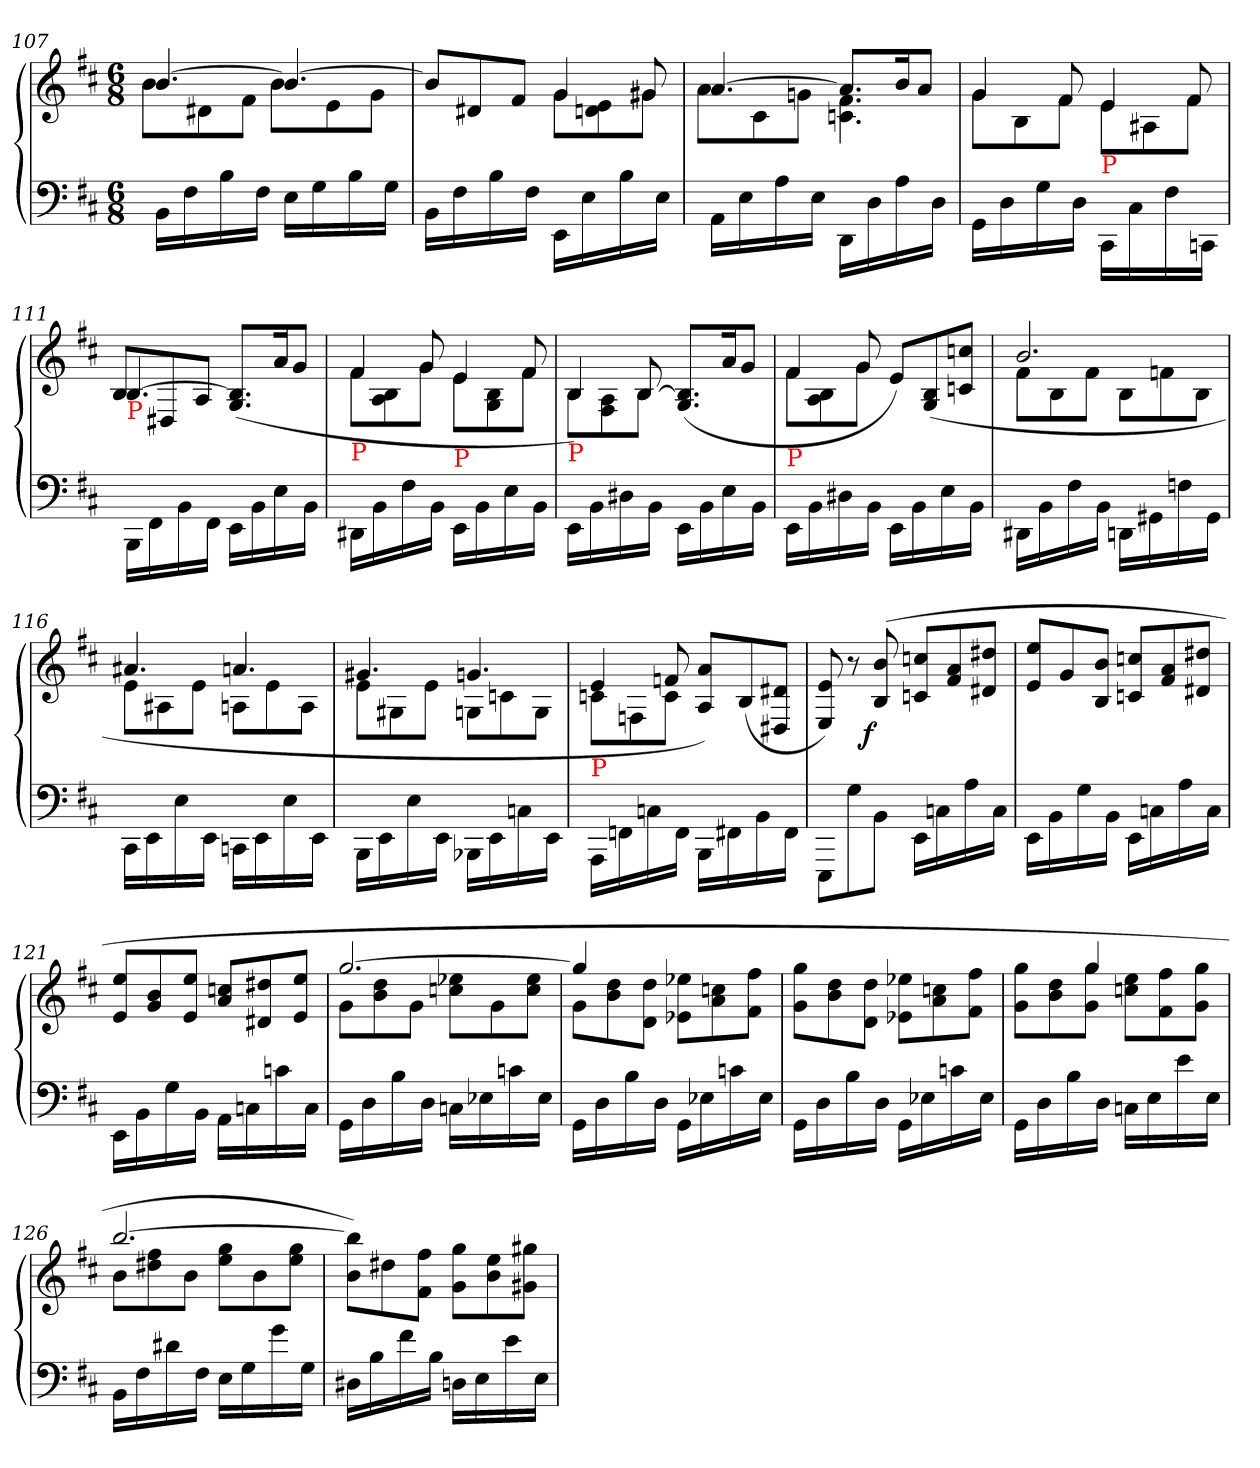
**kern	**kern	**dynam
*part1	*part1	*part1
*staff2	*staff1	*staff1/2
*clefF4	*clefG2	*
*k[f#c#]	*k[f#c#]	*
*M6/8	*M6/8	*
*Xtuplet	*	*
=107	=107	=107
*	*^	*
32%3BB\LL	[4.b	8bL	.
32%3F#	.	.	.
.	.	8d#X	.
32%3B	.	.	.
.	.	8f#J	.
32%3F#JJ	.	.	.
32%3E\LL	4.b_	8bL	.
32%3G	.	.	.
.	.	8e	.
32%3B	.	.	.
.	.	8gJ	.
32%3GJJ	.	.	.
=108	=108	=108	=108
32%3BB\LL	8bL]	4.ryy	.
32%3F#	.	.	.
.	8d#X	.	.
32%3B	.	.	.
.	8f#J	.	.
32%3F#JJ	.	.	.
32%3EE\LL	4g	8gL	.
32%3E	.	.	.
.	.	8e 8dn	.
32%3B	.	.	.
.	8g#X	8g#XJ	.
32%3EJJ	.	.	.
=109	=109	=109	=109
32%3AA\LL	[4.a	8aL	.
32%3E	.	.	.
.	.	8c#	.
32%3A	.	.	.
.	.	8gnJ	.
32%3EJJ	.	.	.
32%3DD\LL	8.aL]	4.f# 4.cn	.
32%3D	.	.	.
32%3A	16bk	.	.
.	8aJ	.	.
32%3DJJ	.	.	.
=110	=110	=110	=110
32%3GG\LL	4g	8gL	.
32%3D	.	.	.
.	.	8B	.
32%3G	.	.	.
.	8f#	8f#J	.
32%3DJJ	.	.	.
!	!LO:TX:b:color=red:t=P	!	!
32%3CC#\LL	4e	8e\L	.
32%3C#	.	.	.
.	.	8A#X/	.
32%3F#	.	.	.
.	8f#	8f#\J	.
32%3CCnJJ	.	.	.
=111	=111	=111	=111
!	!LO:TX:b:color=red:t=P	!	!
32%3BBB\LL	[4.B	8B\L	.
32%3FF#	.	.	.
.	.	8D#X/	.
32%3BB	.	.	.
.	.	8A/J	.
32%3FF#JJ	.	.	.
32%3EE\LL	(>8.B]/ 8.G/L	4.ryy	.
32%3BB\	.	.	.
32%3E	16ak	.	.
.	8gJ	.	.
32%3BBJJ	.	.	.
=112	=112	=112	=112
!	!LO:TX:b:color=red:t=P	!	!
32%3DD#X\LL	4f#	8f#\L	.
32%3BB	.	.	.
.	.	8B/ 8A/	.
32%3F#	.	.	.
.	8g	8g\J	.
32%3BBJJ	.	.	.
!	!LO:TX:b:color=red:t=P	!	!
32%3EE\LL	4e	8e\L	.
32%3BB	.	.	.
.	.	8B/ 8G/	.
32%3E	.	.	.
.	8f#	8f#\J	.
32%3BBJJ	.	.	.
=113	=113	=113	=113
!	!LO:TX:b:color=red:t=P	!	!
32%3EE\LL	4B)	8B\L	.
32%3BB	.	.	.
.	.	8A/ 8F#/	.
32%3D#X	.	.	.
.	[8B	8B\J	.
32%3BBJJ	.	.	.
32%3EE\LL	(>8.B]/ 8.G/L	4.ryy	.
32%3BB\	.	.	.
32%3E	16ak	.	.
.	8gJ	.	.
32%3BBJJ	.	.	.
=114	=114	=114	=114
!	!LO:TX:b:color=red:t=P	!	!
32%3EE\LL	4f#	8f#\L	.
32%3BB	.	.	.
.	.	8B/ 8A/	.
32%3D#X	.	.	.
.	8g	8g\J	.
32%3BBJJ	.	.	.
32%3EE\LL	8eL)	4.ryy	.
32%3BB	.	.	.
.	(>8B/ 8G/	.	.
32%3E\	.	.	.
.	8ccn 8cnJ	.	.
32%3BBJJ	.	.	.
=115	=115	=115	=115
32%3DD#X\LL	2.b	8f#L	.
32%3BB	.	.	.
.	.	8B	.
32%3F#	.	.	.
.	.	8f#J	.
32%3BBJJ	.	.	.
32%3DDn\LL	.	8BL	.
32%3GG#X	.	.	.
.	.	8fn	.
32%3Fn	.	.	.
.	.	8BJ	.
32%3GG#JJ	.	.	.
=116	=116	=116	=116
32%3CC#\LL	4.a#X	8eL	.
32%3EE	.	.	.
.	.	8A#X	.
32%3E	.	.	.
.	.	8eJ	.
32%3EEJJ	.	.	.
32%3CCn\LL	4.an	8AnL	.
32%3EE	.	.	.
.	.	8e	.
32%3E	.	.	.
.	.	8AJ	.
32%3EEJJ	.	.	.
=117	=117	=117	=117
32%3BBB\LL	4.g#X	8eL	.
32%3EE	.	.	.
.	.	8G#X	.
32%3E	.	.	.
.	.	8eJ	.
32%3EEJJ	.	.	.
32%3BBB-X\LL	4.gn	8GnL	.
32%3EE	.	.	.
.	.	8cn	.
32%3Cn	.	.	.
.	.	8GJ	.
32%3EEJJ	.	.	.
=118	=118	=118	=118
!	!LO:TX:b:color=red:t=P	!	!
32%3AAA\LL	4e	8cn\L	.
32%3FFn	.	.	.
.	.	8Fn/	.
32%3Cn	.	.	.
.	8fn	8c\J	.
32%3FFJJ	.	.	.
32%3BBB\LL	8a/ 8A/L)	4.ryy	.
32%3FF#X\	.	.	.
.	(>8B/	.	.
32%3BB\	.	.	.
.	8d#X 8D#XJ	.	.
32%3FF#JJ	.	.	.
*	*v	*v	*
=119	=119	=119
8EEE\L	8e/ 8E/)	.
8G	8r	.
!	!	!LO:DY:rj
8BBJ	(>8b 8B	f
32%3EE\LL	8ccn 8cnL	.
32%3Cn	.	.
.	8a 8f#	.
32%3A	.	.
.	8dd#X 8d#XJ	.
32%3CJJ	.	.
=120	=120	=120
32%3EE\LL	8ee 8eL	.
32%3BB	.	.
.	8g	.
32%3G	.	.
.	8b 8BJ	.
32%3BBJJ	.	.
32%3EE\LL	8ccn 8cnL	.
32%3Cn	.	.
.	8a 8f#	.
32%3A	.	.
.	8dd#X 8d#XJ	.
32%3CJJ	.	.
=121	=121	=121
32%3EE\LL	8ee 8eL	.
32%3BB	.	.
.	8b 8g	.
32%3G	.	.
.	8ee 8eJ	.
32%3BBJJ	.	.
32%3AA\LL	8ccn 8aL	.
32%3Cn	.	.
.	8dd#X 8d#X	.
32%3cn	.	.
.	8ee 8eJ	.
32%3CJJ	.	.
=122	=122	=122
*	*^	*
32%3GG\LL	[2.gg	8gL	.
32%3D	.	.	.
.	.	8dd 8b	.
32%3B	.	.	.
.	.	8gJ	.
32%3DJJ	.	.	.
32%3Cn\LL	.	8ee-X 8ccnL	.
32%3E-X	.	.	.
.	.	8g	.
32%3cn	.	.	.
.	.	8ee- 8ccJ	.
32%3E-JJ	.	.	.
=123	=123	=123	=123
32%3GG\LL	4gg]	8gL	.
32%3D	.	.	.
.	.	8dd 8b	.
32%3B	.	.	.
.	2ryy	8dd 8dJ	.
32%3DJJ	.	.	.
32%3GG\LL	.	8ee-X 8e-XL	.
32%3E-X	.	.	.
.	.	8ccn 8a	.
32%3cn	.	.	.
.	.	8ff# 8f#J	.
32%3E-JJ	.	.	.
*	*v	*v	*
=124	=124	=124
32%3GG\LL	8gg 8gL	.
32%3D	.	.
.	8dd 8b	.
32%3B	.	.
.	8dd 8dJ	.
32%3DJJ	.	.
32%3GG\LL	8ee-X 8e-XL	.
32%3E-X	.	.
.	8ccn 8a	.
32%3cn	.	.
.	8ff# 8f#J	.
32%3E-JJ	.	.
=125	=125	=125
*	*^	*
32%3GG\LL	4ryy	8gg 8gL	.
32%3D	.	.	.
.	.	8dd 8b	.
32%3B	.	.	.
.	4gg	8gg 8gJ	.
32%3DJJ	.	.	.
32%3Cn\LL	.	8ee 8ccnL	.
32%3E	.	.	.
.	4ryy	8ff# 8f#	.
32%3e	.	.	.
.	.	8gg 8gJ	.
32%3EJJ	.	.	.
=126	=126	=126	=126
32%3BB\LL	[2.bb	8bL	.
32%3F#	.	.	.
.	.	8ff# 8dd#X	.
32%3d#X	.	.	.
.	.	8bJ	.
32%3F#JJ	.	.	.
32%3E\LL	.	8gg 8eeL	.
32%3G	.	.	.
.	.	8b	.
32%3g	.	.	.
.	.	8gg 8eeJ	.
32%3GJJ	.	.	.
*	*v	*v	*
=127	=127	=127
32%3D#X\LL	8bb] 8bL)	.
32%3B	.	.
.	8dd#X	.
32%3f#	.	.
.	8ff# 8f#J	.
32%3BJJ	.	.
32%3Dn\LL	8gg 8gL	.
32%3E	.	.
.	8ee 8b	.
32%3e	.	.
.	8gg#X 8g#XJ	.
32%3EJJ	.	.
=	=	=
*-	*-	*-
